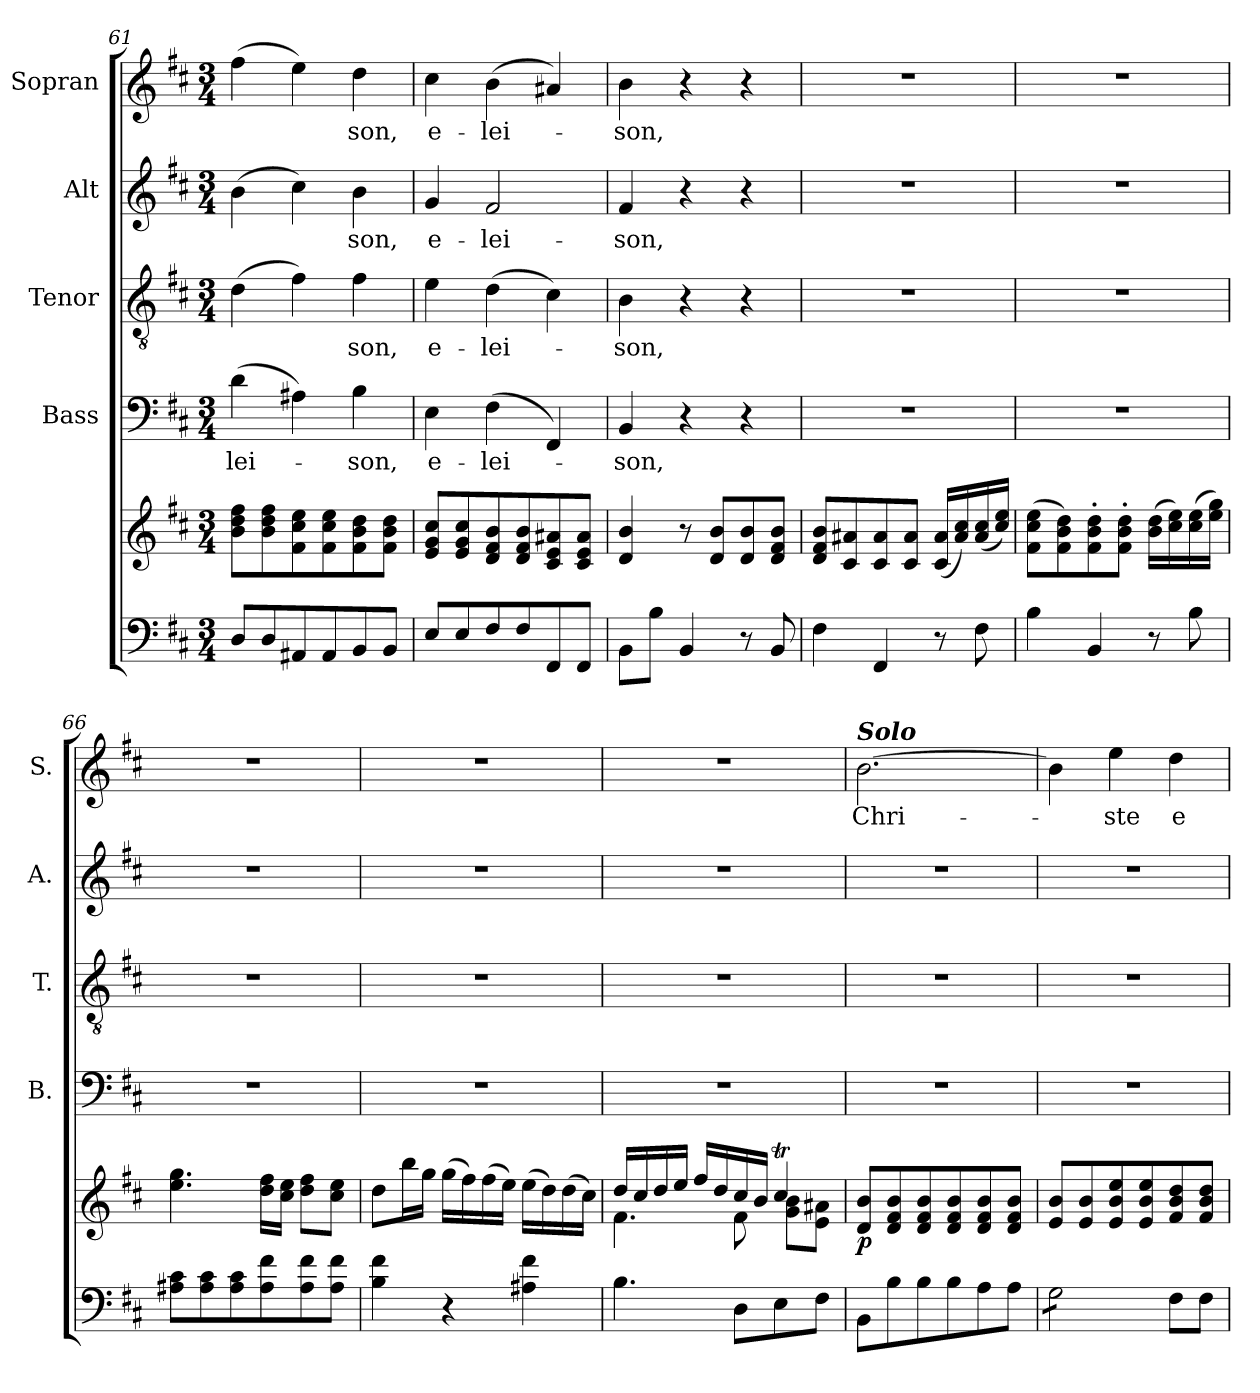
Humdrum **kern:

**kern	**kern	**dynam	**kern	**text	**kern	**text	**kern	**text	**kern	**text
*part5	*part5	*part5	*part4	*part4	*part3	*part3	*part2	*part2	*part1	*part1
*staff6	*staff5	*staff5/6	*staff4	*staff4	*staff3	*staff3	*staff2	*staff2	*staff1	*staff1
*	*	*	*I"Bass	*	*I"Tenor	*	*I"Alt	*	*I"Sopran	*
*	*	*	*I'B.	*	*I'T.	*	*I'A.	*	*I'S.	*
*clefF4	*clefG2	*	*clefF4	*	*clefGv2	*	*clefG2	*	*clefG2	*
*k[f#c#]	*k[f#c#]	*	*k[f#c#]	*	*k[f#c#]	*	*k[f#c#]	*	*k[f#c#]	*
*D:	*D:	*	*D:	*	*D:	*	*D:	*	*D:	*
*M3/4	*M3/4	*	*M3/4	*	*M3/4	*	*M3/4	*	*M3/4	*
=61	=61	=61	=61	=61	=61	=61	=61	=61	=61	=61
!	!	!	!	!LO:LY:b	!	!	!	!	!	!
8D/L	8b\ 8dd\ 8ff#\L	.	(>4d\	-lei-	(>4d\	.	(>4b\	.	(>4ff#\	.
8D/	8b\ 8dd\ 8ff#\	.	.	.	.	.	.	.	.	.
8AA#X/	8f#\ 8cc#\ 8ee\	.	4A#X\)	.	4f#\)	.	4cc#\)	.	4ee\)	.
8AA#/	8f#\ 8cc#\ 8ee\	.	.	.	.	.	.	.	.	.
!	!	!	!	!LO:LY:b	!	!LO:LY:b	!	!LO:LY:b	!	!LO:LY:b
8BB/	8f#\ 8b\ 8dd\	.	4B\	-son,	4f#\	-son,	4b\	-son,	4dd\	-son,
8BB/J	8f#\ 8b\ 8dd\J	.	.	.	.	.	.	.	.	.
=62	=62	=62	=62	=62	=62	=62	=62	=62	=62	=62
!	!	!	!	!LO:LY:b	!	!LO:LY:b	!	!LO:LY:b	!	!LO:LY:b
8E/L	8e/ 8g/ 8cc#/L	.	4E\	e-	4e\	e-	4g/	e-	4cc#\	e-
8E/	8e/ 8g/ 8cc#/	.	.	.	.	.	.	.	.	.
!	!	!	!	!LO:LY:b	!	!LO:LY:b	!	!LO:LY:b	!	!LO:LY:b
8F#/	8d/ 8f#/ 8b/	.	(>4F#\	-lei-	(>4d\	-lei-	2f#/	-lei-	(>4b\	-lei-
8F#/	8d/ 8f#/ 8b/	.	.	.	.	.	.	.	.	.
8FF#/	8c#/ 8e/ 8a#X/	.	4FF#/)	.	4c#\)	.	.	.	4a#X/)	.
8FF#/J	8c#/ 8e/ 8a#/J	.	.	.	.	.	.	.	.	.
=63	=63	=63	=63	=63	=63	=63	=63	=63	=63	=63
!	!	!	!	!LO:LY:b	!	!LO:LY:b	!	!LO:LY:b	!	!LO:LY:b
8BB\L	4d/ 4b/	.	4BB/	-son,	4B\	-son,	4f#/	-son,	4b\	-son,
8B\J	.	.	.	.	.	.	.	.	.	.
4BB/	8r	.	4r	.	4r	.	4r	.	4r	.
.	8d/ 8b/L	.	.	.	.	.	.	.	.	.
8r	8d/ 8b/	.	4r	.	4r	.	4r	.	4r	.
8BB/	8d/ 8f#/ 8b/J	.	.	.	.	.	.	.	.	.
=64	=64	=64	=64	=64	=64	=64	=64	=64	=64	=64
4F#\	8d/ 8f#/ 8b/L	.	2.r	.	2.r	.	2.r	.	2.r	.
.	8c#/ 8a#X/	.	.	.	.	.	.	.	.	.
4FF#/	8c#/ 8a#/	.	.	.	.	.	.	.	.	.
.	8c#/ 8a#/J	.	.	.	.	.	.	.	.	.
8r	(<16c#/ 16a#/LL	.	.	.	.	.	.	.	.	.
.	16a#/ 16cc#/)	.	.	.	.	.	.	.	.	.
8F#\	(<16a#/ 16cc#/	.	.	.	.	.	.	.	.	.
.	16cc#/ 16ee/JJ)	.	.	.	.	.	.	.	.	.
!!LO:PB:g=z
=65	=65	=65	=65	=65	=65	=65	=65	=65	=65	=65
4B\	(>8f#\ 8cc#\ 8ee\L	.	2.r	.	2.r	.	2.r	.	2.r	.
.	8f#\ 8b\ 8dd\)	.	.	.	.	.	.	.	.	.
4BB/	8f#\'> 8b\'> 8dd\'>	.	.	.	.	.	.	.	.	.
.	8f#\'> 8b\'> 8dd\'>J	.	.	.	.	.	.	.	.	.
8r	(>16b\ 16dd\LL	.	.	.	.	.	.	.	.	.
.	16cc#\ 16ee\)	.	.	.	.	.	.	.	.	.
8B\	(>16cc#\ 16ee\	.	.	.	.	.	.	.	.	.
.	16ee\ 16gg\JJ)	.	.	.	.	.	.	.	.	.
=66	=66	=66	=66	=66	=66	=66	=66	=66	=66	=66
8A#X\ 8c#\L	4.ee\ 4.gg\	.	2.r	.	2.r	.	2.r	.	2.r	.
8A#\ 8c#\	.	.	.	.	.	.	.	.	.	.
8A#\ 8c#\	.	.	.	.	.	.	.	.	.	.
8A#\ 8f#\	16dd\ 16ff#\LL	.	.	.	.	.	.	.	.	.
.	16cc#\ 16ee\JJ	.	.	.	.	.	.	.	.	.
8A#\ 8f#\	8dd\ 8ff#\L	.	.	.	.	.	.	.	.	.
8A#\ 8f#\J	8cc#\ 8ee\J	.	.	.	.	.	.	.	.	.
=67	=67	=67	=67	=67	=67	=67	=67	=67	=67	=67
4B\ 4f#\	8dd\L	.	2.r	.	2.r	.	2.r	.	2.r	.
.	16bb\L	.	.	.	.	.	.	.	.	.
.	16gg\JJ	.	.	.	.	.	.	.	.	.
4r	(>16gg\LL	.	.	.	.	.	.	.	.	.
.	16ff#\)	.	.	.	.	.	.	.	.	.
.	(>16ff#\	.	.	.	.	.	.	.	.	.
.	16ee\JJ)	.	.	.	.	.	.	.	.	.
4A#X\ 4f#\	(>16ee\LL	.	.	.	.	.	.	.	.	.
.	16dd\)	.	.	.	.	.	.	.	.	.
.	(>16dd\	.	.	.	.	.	.	.	.	.
.	16cc#\JJ)	.	.	.	.	.	.	.	.	.
=68	=68	=68	=68	=68	=68	=68	=68	=68	=68	=68
*	*^	*	*	*	*	*	*	*	*	*
4.B\	16dd/LL	4.f#\	.	2.r	.	2.r	.	2.r	.	2.r	.
.	16cc#/	.	.	.	.	.	.	.	.	.	.
.	16dd/	.	.	.	.	.	.	.	.	.	.
.	16ee/JJ	.	.	.	.	.	.	.	.	.	.
.	16ff#/LL	.	.	.	.	.	.	.	.	.	.
.	16dd/	.	.	.	.	.	.	.	.	.	.
8D\L	16cc#/	8f#\	.	.	.	.	.	.	.	.	.
.	16b/JJ	.	.	.	.	.	.	.	.	.	.
8E\	4cc#t/	8g\ 8b\L	.	.	.	.	.	.	.	.	.
8F#\J	.	8e\ 8a#X\J	.	.	.	.	.	.	.	.	.
=69	=69	=69	=69	=69	=69	=69	=69	=69	=69	=69	=69
!	!	!	!	!	!	!	!	!	!	!LO:TX:a:Bi:t=Solo	!
!	!	!	!LO:DY:b	!	!	!	!	!	!	!	!LO:LY:b
*	*v	*v	*	*	*	*	*	*	*	*	*
8BB\L	8d/ 8b/L	p	2.r	.	2.r	.	2.r	.	[2.b\	Chri-
8B\	8d/ 8f#/ 8b/	.	.	.	.	.	.	.	.	.
8B\	8d/ 8f#/ 8b/	.	.	.	.	.	.	.	.	.
8B\	8d/ 8f#/ 8b/	.	.	.	.	.	.	.	.	.
8A\	8d/ 8f#/ 8b/	.	.	.	.	.	.	.	.	.
8A\J	8d/ 8f#/ 8b/J	.	.	.	.	.	.	.	.	.
=70	=70	=70	=70	=70	=70	=70	=70	=70	=70	=70
*tremolo	*	*	*	*	*	*	*	*	*	*
8G\L	8e/ 8b/L	.	2.r	.	2.r	.	2.r	.	4b\]	.
8G\	8e/ 8b/	.	.	.	.	.	.	.	.	.
!	!	!	!	!	!	!	!	!	!	!LO:LY:b
8G\	8e/ 8b/ 8ee/	.	.	.	.	.	.	.	4ee\	-ste
8G\J	8e/ 8b/ 8ee/	.	.	.	.	.	.	.	.	.
*Xtremolo	*	*	*	*	*	*	*	*	*	*
!	!	!	!	!	!	!	!	!	!	!LO:LY:b
8F#\L	8f#/ 8b/ 8dd/	.	.	.	.	.	.	.	4dd\	e-
8F#\J	8f#/ 8b/ 8dd/J	.	.	.	.	.	.	.	.	.
=	=	=	=	=	=	=	=	=	=	=
*-	*-	*-	*-	*-	*-	*-	*-	*-	*-	*-
